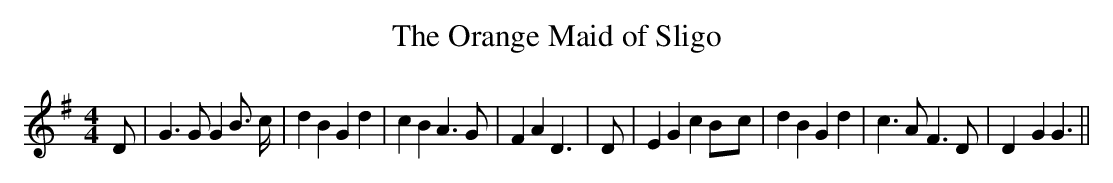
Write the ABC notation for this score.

X:1
T:The Orange Maid of Sligo
M:4/4
L:1/4
K:G
 D/2| G3/2 G/2 G B3/4 c/4| d B G d| c B A3/2 G/2| F A D3/2| D/2| E G cB/2-c/2|\
 d B G d| c3/2 A/2 F3/2 D/2| D- G G3/2||
